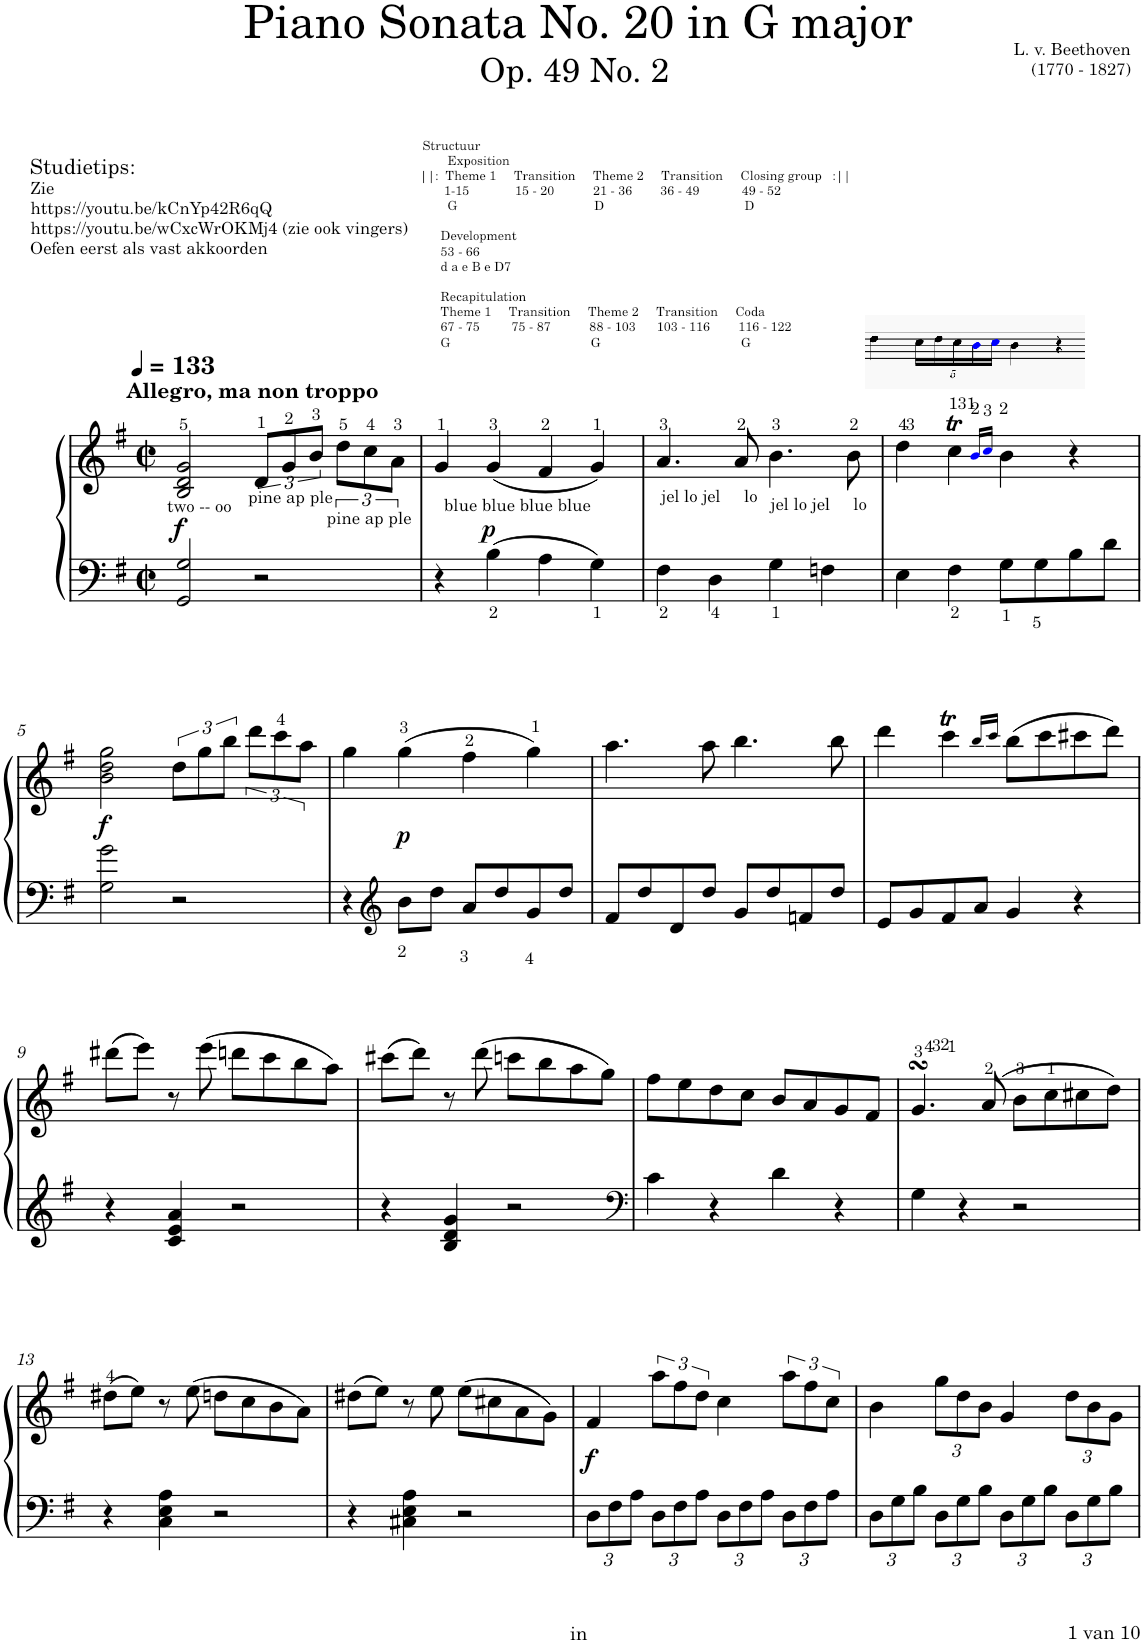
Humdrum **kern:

**kern	**kern	**dynam
*part1	*part1	*part1
*staff2	*staff1	*staff1/2
*I"Piano	*	*
*I'Pno.	*	*
*clefF4	*clefG2	*
*k[f#]	*k[f#]	*
*M2/2	*M2/2	*
*met(c|)	*met(c|)	*
*MM133	*MM133	*
=1	=1	=1
!	!LO:TX:a:B:t=Allegro, ma non troppo	!
!	!LO:TX:a:t=Studietips&colon;	!
!	!LO:TX:a:t=Zie	!
!	!LO:TX:a:t=https&colon;//youtu.be/kCnYp42R6qQ	!
!	!LO:TX:a:t=https&colon;//youtu.be/wCxcWrOKMj4 (zie ook vingers)	!
!	!LO:TX:a:t=Oefen eerst als vast akkoorden	!
!	!LO:TX:b:t=two -- oo	!
!	!	!LO:DY:b
2GG/ 2G/	2B/ 2d/ 2g/	f
!	!LO:TX:b:t=pine ap ple	!
2r	12d/L	.
.	12g/	.
.	12b/J	.
!	!LO:TX:b:t=pine ap ple	!
.	12dd\L	.
.	12cc\	.
.	12a\J	.
=2	=2	=2
!	!LO:TX:b:t=blue blue blue blue	!
!	!LO:TX:a:t=Structuur	!
!	!LO:TX:a:t=Exposition	!
!	!LO:TX:a:t=||&colon;  Theme 1     Transition     Theme 2     Transition     Closing group   &colon;||	!
!	!LO:TX:a:t=1-15             15 - 20           21 - 36        36 - 49            49 - 52	!
!	!LO:TX:a:t=G                                       D                                        D	!
!	!LO:TX:a:t=Development	!
!	!LO:TX:a:t=53 - 66	!
!	!LO:TX:a:t=d a e B e D7	!
!	!LO:TX:a:t=Recapitulation	!
!	!LO:TX:a:t=Theme 1     Transition     Theme 2     Transition     Coda	!
!	!LO:TX:a:t=67 - 75         75 - 87           88 - 103      103 - 116        116 - 122	!
!	!LO:TX:a:t=G                                        G                                        G	!
4r	4g/	.
!	!	!LO:DY:b
4B\	(4g/	p
4A\	4f#/	.
4G\	4g/)	.
=3	=3	=3
!	!LO:TX:b:t=jel lo jel     lo	!
4F#\	4.a/	.
4D\	.	.
.	8a/	.
!	!LO:TX:b:t=jel lo jel     lo	!
4G\	4.b\	.
4Fn\	.	.
.	8b\	.
=4	=4	=4
4E\	4dd\	.
4F#\	4ccT\	.
.	16qbi/LL	.
.	16qcci/JJ	.
8G\L	4b\	.
8G\	.	.
8B\	4r	.
8d\J	.	.
!!LO:LB:g=z
=5	=5	=5
!	!	!LO:DY:b
2G\ 2g\	2b\ 2dd\ 2gg\	f
2r	12dd\L	.
.	12gg\	.
.	12bb\J	.
.	12ddd\L	.
.	12ccc\	.
.	12aa\J	.
=6	=6	=6
4r	4gg\	.
*clefG2	*	*
!	!	!LO:DY:b
8b\L	(4gg\	p
8dd\J	.	.
8a/L	4ff#\	.
8dd/	.	.
8g/	4gg\)	.
8dd/J	.	.
=7	=7	=7
8f#/L	4.aa\	.
8dd/	.	.
8d/	.	.
8dd/J	8aa\	.
8g/L	4.bb\	.
8dd/	.	.
8fn/	.	.
8dd/J	8bb\	.
=8	=8	=8
8e/L	4ddd\	.
8g/	.	.
8f#/	4cccT\	.
8a/J	.	.
.	16qbb/LL	.
.	16qccc/JJ	.
4g/	(8bb\L	.
.	8ccc\	.
4r	8ccc#X\	.
.	8ddd\J)	.
!!LO:LB:g=z
=9	=9	=9
4r	(8ddd#X\L	.
.	8eee\J)	.
4c/ 4e/ 4a/	8r	.
.	(8eee\	.
2r	8dddn\L	.
.	8ccc\	.
.	8bb\	.
.	8aa\J)	.
=10	=10	=10
4r	(8ccc#X\L	.
.	8ddd\J)	.
4B/ 4d/ 4g/	8r	.
.	(8ddd\	.
2r	8cccn\L	.
.	8bb\	.
.	8aa\	.
.	8gg\J)	.
=11	=11	=11
*clefF4	*	*
4c\	8ff#\L	.
.	8ee\	.
4r	8dd\	.
.	8cc\J	.
4d\	8b/L	.
.	8a/	.
4r	8g/	.
.	8f#/J	.
=12	=12	=12
4G\	4.gsSSs/	.
4r	.	.
.	(8a/	.
2r	8b\L	.
.	8cc\	.
.	8cc#X\	.
.	8dd\J)	.
!!LO:LB:g=z
=13	=13	=13
4r	(8dd#X\L	.
.	8ee\J)	.
4C\ 4E\ 4A\	8r	.
.	(8ee\	.
2r	8ddn\L	.
.	8cc\	.
.	8b\	.
.	8a\J)	.
=14	=14	=14
4r	(8dd#X\L	.
.	8ee\J)	.
4C#X\ 4E\ 4A\	8r	.
.	8ee\	.
2r	(8ee\L	.
.	8cc#X\	.
.	8a\	.
.	8g\J)	.
=15	=15	=15
*Xbrackettup	*	*
!	!	!LO:DY:b
12D\L	4f#/	f
12F#\	.	.
12A\J	.	.
12D\L	12aa\L	.
12F#\	12ff#\	.
12A\J	12dd\J	.
12D\L	4cc\	.
12F#\	.	.
12A\J	.	.
12D\L	12aa\L	.
12F#\	12ff#\	.
12A\J	12cc\J	.
=16	=16	=16
12D\L	4b\	.
12G\	.	.
12B\J	.	.
*	*Xbrackettup	*
12D\L	12gg\L	.
12G\	12dd\	.
12B\J	12b\J	.
12D\L	4g/	.
12G\	.	.
12B\J	.	.
12D\L	12dd\L	.
12G\	12b\	.
12B\J	12g\J	.
=	=	=
*-	*-	*-
